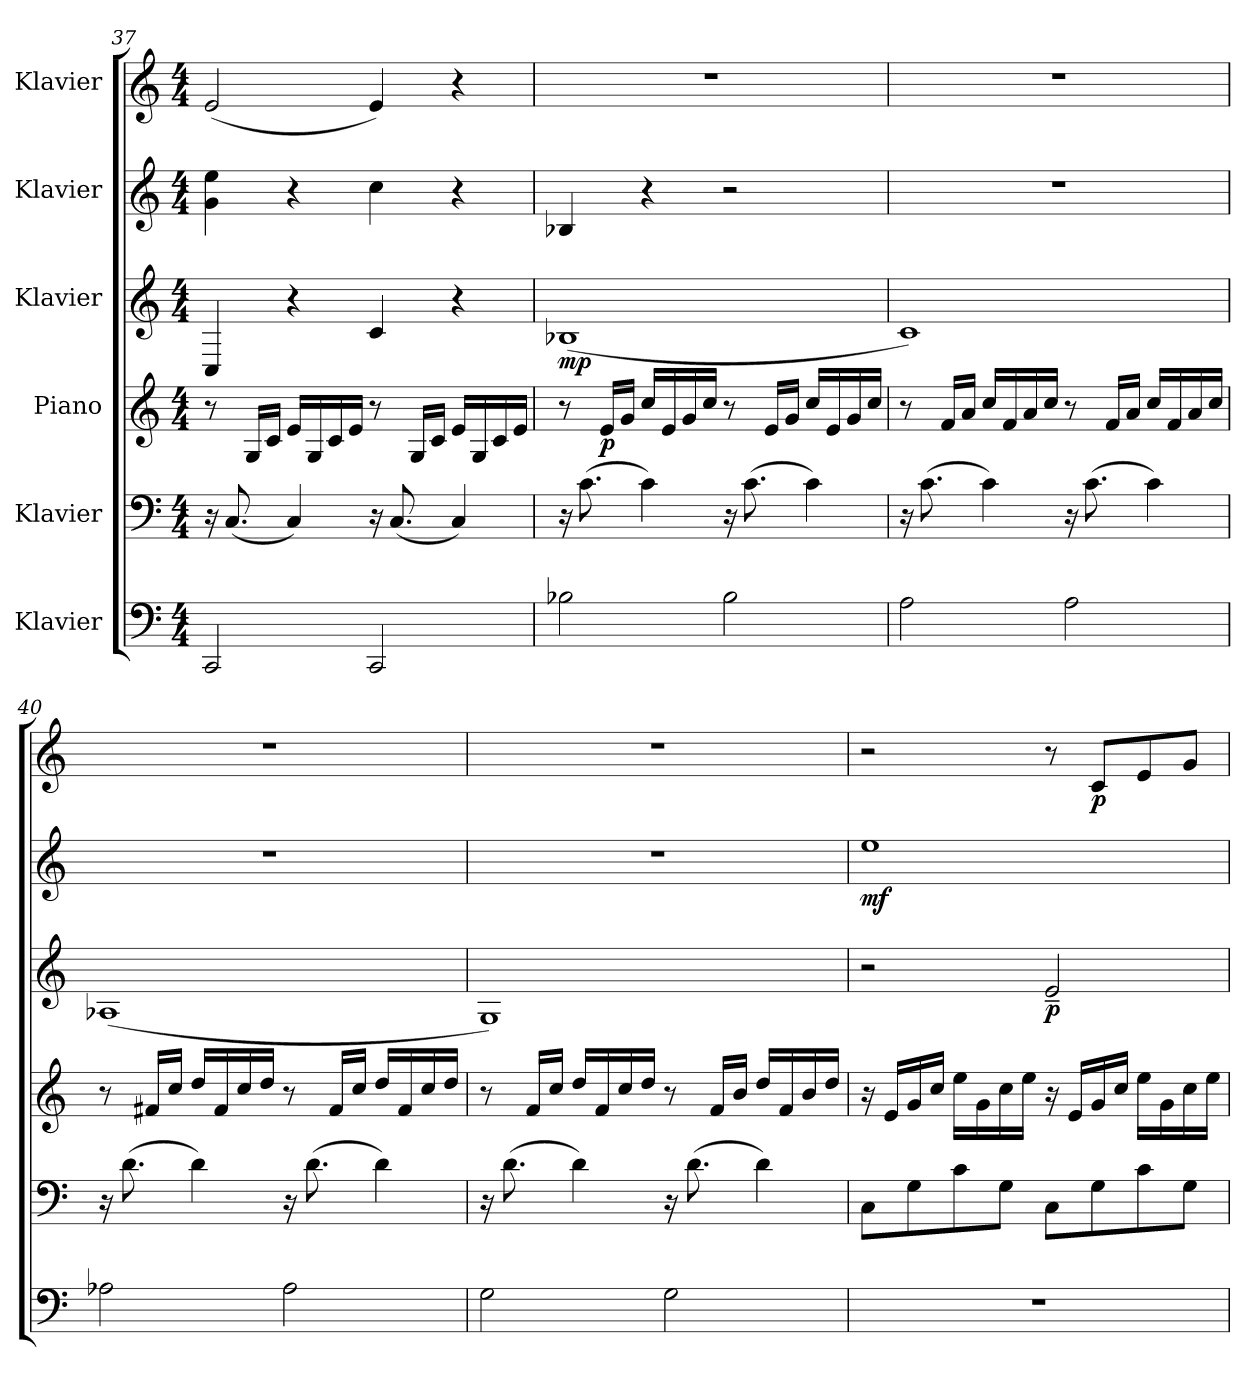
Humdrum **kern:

**kern	**kern	**kern	**dynam	**kern	**dynam	**kern	**dynam	**kern	**dynam
*part6	*part5	*part4	*part4	*part3	*part3	*part2	*part2	*part1	*part1
*staff6	*staff5	*staff4	*staff4	*staff3	*staff3	*staff2	*staff2	*staff1	*staff1
*I"Klavier	*I"Klavier	*I"Piano	*	*I"Klavier	*	*I"Klavier	*	*I"Klavier	*
!!LO:PB:g=z
*clefF4	*clefF4	*clefG2	*	*clefG2	*	*clefG2	*	*clefG2	*
*k[]	*k[]	*k[]	*	*k[]	*	*k[]	*	*k[]	*
*M4/4	*M4/4	*M4/4	*	*M4/4	*	*M4/4	*	*M4/4	*
=37	=37	=37	=37	=37	=37	=37	=37	=37	=37
2CC/	16r	8r	.	4C/	.	4g\ 4ee\	.	(2e/	.
.	(8.C/	.	.	.	.	.	.	.	.
.	.	16G/LL	.	.	.	.	.	.	.
.	.	16c/JJ	.	.	.	.	.	.	.
.	4C/)	16e/LL	.	4r	.	4r	.	.	.
.	.	16G/	.	.	.	.	.	.	.
.	.	16c/	.	.	.	.	.	.	.
.	.	16e/JJ	.	.	.	.	.	.	.
2CC/	16r	8r	.	4c/	.	4cc\	.	4e/)	.
.	(8.C/	.	.	.	.	.	.	.	.
.	.	16G/LL	.	.	.	.	.	.	.
.	.	16c/JJ	.	.	.	.	.	.	.
.	4C/)	16e/LL	.	4r	.	4r	.	4r	.
.	.	16G/	.	.	.	.	.	.	.
.	.	16c/	.	.	.	.	.	.	.
.	.	16e/JJ	.	.	.	.	.	.	.
=38	=38	=38	=38	=38	=38	=38	=38	=38	=38
!	!	!	!	!	!LO:DY:b	!	!	!	!
2B-X\	16r	8r	.	(1B-X	mp	4B-X/	.	1r	.
.	(8.c\	.	.	.	.	.	.	.	.
!	!	!	!LO:DY:b	!	!	!	!	!	!
.	.	16e/LL	p	.	.	.	.	.	.
.	.	16g/JJ	.	.	.	.	.	.	.
.	4c\)	16cc/LL	.	.	.	4r	.	.	.
.	.	16e/	.	.	.	.	.	.	.
.	.	16g/	.	.	.	.	.	.	.
.	.	16cc/JJ	.	.	.	.	.	.	.
2B-\	16r	8r	.	.	.	2r	.	.	.
.	(8.c\	.	.	.	.	.	.	.	.
.	.	16e/LL	.	.	.	.	.	.	.
.	.	16g/JJ	.	.	.	.	.	.	.
.	4c\)	16cc/LL	.	.	.	.	.	.	.
.	.	16e/	.	.	.	.	.	.	.
.	.	16g/	.	.	.	.	.	.	.
.	.	16cc/JJ	.	.	.	.	.	.	.
=39	=39	=39	=39	=39	=39	=39	=39	=39	=39
2A\	16r	8r	.	1c)	.	1r	.	1r	.
.	(8.c\	.	.	.	.	.	.	.	.
.	.	16f/LL	.	.	.	.	.	.	.
.	.	16a/JJ	.	.	.	.	.	.	.
.	4c\)	16cc/LL	.	.	.	.	.	.	.
.	.	16f/	.	.	.	.	.	.	.
.	.	16a/	.	.	.	.	.	.	.
.	.	16cc/JJ	.	.	.	.	.	.	.
2A\	16r	8r	.	.	.	.	.	.	.
.	(8.c\	.	.	.	.	.	.	.	.
.	.	16f/LL	.	.	.	.	.	.	.
.	.	16a/JJ	.	.	.	.	.	.	.
.	4c\)	16cc/LL	.	.	.	.	.	.	.
.	.	16f/	.	.	.	.	.	.	.
.	.	16a/	.	.	.	.	.	.	.
.	.	16cc/JJ	.	.	.	.	.	.	.
!!LO:LB:g=z
=40	=40	=40	=40	=40	=40	=40	=40	=40	=40
2A-X\	16r	8r	.	(1A-X	.	1r	.	1r	.
.	(8.d\	.	.	.	.	.	.	.	.
.	.	16f#X/LL	.	.	.	.	.	.	.
.	.	16cc/JJ	.	.	.	.	.	.	.
.	4d\)	16dd/LL	.	.	.	.	.	.	.
.	.	16f#/	.	.	.	.	.	.	.
.	.	16cc/	.	.	.	.	.	.	.
.	.	16dd/JJ	.	.	.	.	.	.	.
2A-\	16r	8r	.	.	.	.	.	.	.
.	(8.d\	.	.	.	.	.	.	.	.
.	.	16f#/LL	.	.	.	.	.	.	.
.	.	16cc/JJ	.	.	.	.	.	.	.
.	4d\)	16dd/LL	.	.	.	.	.	.	.
.	.	16f#/	.	.	.	.	.	.	.
.	.	16cc/	.	.	.	.	.	.	.
.	.	16dd/JJ	.	.	.	.	.	.	.
=41	=41	=41	=41	=41	=41	=41	=41	=41	=41
2G\	16r	8r	.	1G)	.	1r	.	1r	.
.	(8.d\	.	.	.	.	.	.	.	.
.	.	16f/LL	.	.	.	.	.	.	.
.	.	16cc/JJ	.	.	.	.	.	.	.
.	4d\)	16dd/LL	.	.	.	.	.	.	.
.	.	16f/	.	.	.	.	.	.	.
.	.	16cc/	.	.	.	.	.	.	.
.	.	16dd/JJ	.	.	.	.	.	.	.
2G\	16r	8r	.	.	.	.	.	.	.
.	(8.d\	.	.	.	.	.	.	.	.
.	.	16f/LL	.	.	.	.	.	.	.
.	.	16b/JJ	.	.	.	.	.	.	.
.	4d\)	16dd/LL	.	.	.	.	.	.	.
.	.	16f/	.	.	.	.	.	.	.
.	.	16b/	.	.	.	.	.	.	.
.	.	16dd/JJ	.	.	.	.	.	.	.
!!LO:PB:g=z
=42	=42	=42	=42	=42	=42	=42	=42	=42	=42
!	!	!	!	!	!	!	!LO:DY:b	!	!
1r	8C\L	16r	.	2r	.	1ee	mf	2r	.
.	.	16e/LL	.	.	.	.	.	.	.
.	8G\	16g/	.	.	.	.	.	.	.
.	.	16cc/JJ	.	.	.	.	.	.	.
.	8c\	16ee\LL	.	.	.	.	.	.	.
.	.	16g\	.	.	.	.	.	.	.
.	8G\J	16cc\	.	.	.	.	.	.	.
.	.	16ee\JJ	.	.	.	.	.	.	.
!	!	!	!	!	!LO:DY:b	!	!	!	!
.	8C\L	16r	.	2e~/	p	.	.	8r	.
.	.	16e/LL	.	.	.	.	.	.	.
!	!	!	!	!	!	!	!	!	!LO:DY:b
.	8G\	16g/	.	.	.	.	.	8c/L	p
.	.	16cc/JJ	.	.	.	.	.	.	.
.	8c\	16ee\LL	.	.	.	.	.	8e/	.
.	.	16g\	.	.	.	.	.	.	.
.	8G\J	16cc\	.	.	.	.	.	8g/J	.
.	.	16ee\JJ	.	.	.	.	.	.	.
=	=	=	=	=	=	=	=	=	=
*-	*-	*-	*-	*-	*-	*-	*-	*-	*-
